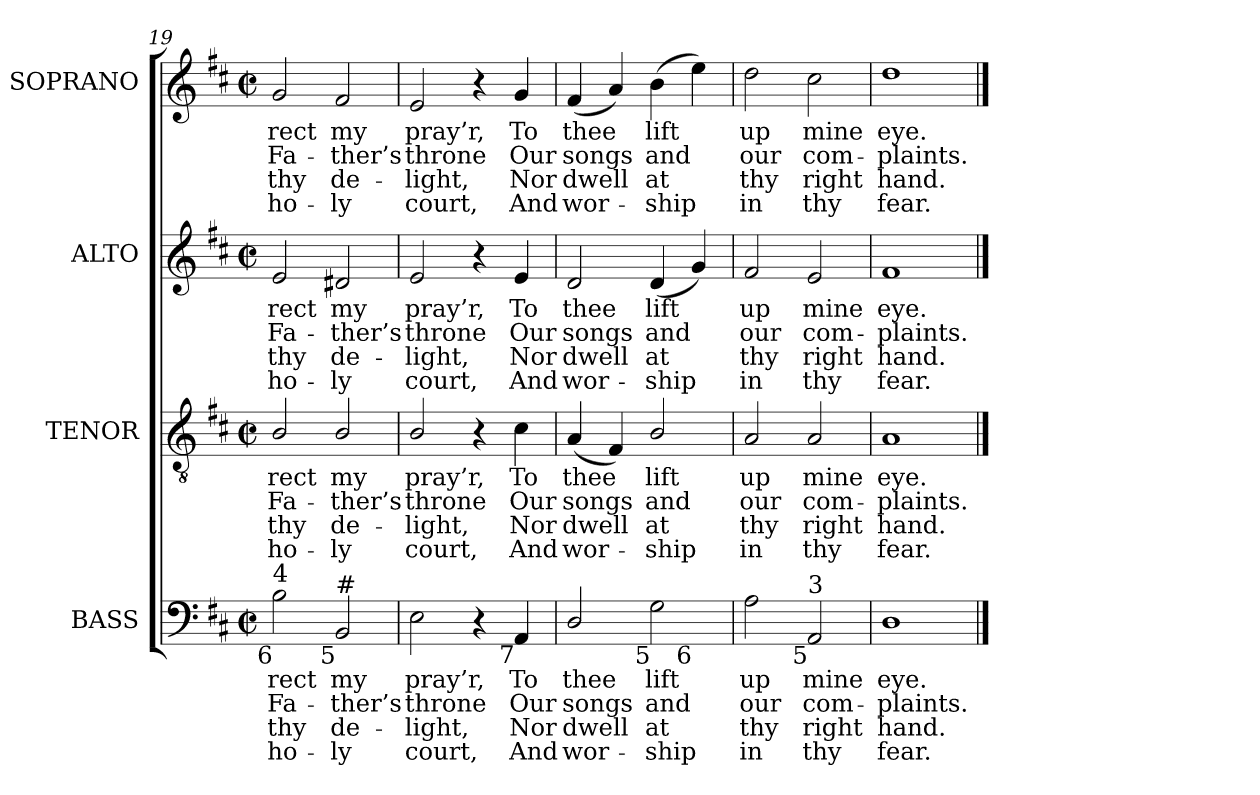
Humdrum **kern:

**kern	**text	**text	**text	**text	**kern	**text	**text	**text	**text	**kern	**text	**text	**text	**text	**kern	**text	**text	**text	**text
*part4	*part4	*part4	*part4	*part4	*part3	*part3	*part3	*part3	*part3	*part2	*part2	*part2	*part2	*part2	*part1	*part1	*part1	*part1	*part1
*staff4	*staff4	*staff4	*staff4	*staff4	*staff3	*staff3	*staff3	*staff3	*staff3	*staff2	*staff2	*staff2	*staff2	*staff2	*staff1	*staff1	*staff1	*staff1	*staff1
*I"BASS	*	*	*	*	*I"TENOR	*	*	*	*	*I"ALTO	*	*	*	*	*I"SOPRANO	*	*	*	*
*I'B.	*	*	*	*	*I'T.	*	*	*	*	*I'A.	*	*	*	*	*I'S.	*	*	*	*
*clefF4	*	*	*	*	*clefGv2	*	*	*	*	*clefG2	*	*	*	*	*clefG2	*	*	*	*
*	*	*	*	*	*ITrd7c12	*	*	*	*	*	*	*	*	*	*	*	*	*	*
*k[f#c#]	*	*	*	*	*k[f#c#]	*	*	*	*	*k[f#c#]	*	*	*	*	*k[f#c#]	*	*	*	*
*D:	*	*	*	*	*D:	*	*	*	*	*D:	*	*	*	*	*D:	*	*	*	*
*M2/2	*	*	*	*	*M2/2	*	*	*	*	*M2/2	*	*	*	*	*M2/2	*	*	*	*
*met(c|)	*	*	*	*	*met(c|)	*	*	*	*	*met(c|)	*	*	*	*	*met(c|)	*	*	*	*
=19	=19	=19	=19	=19	=19	=19	=19	=19	=19	=19	=19	=19	=19	=19	=19	=19	=19	=19	=19
!	!LO:LY:b:color=#000000	!LO:LY:b:color=#000000	!LO:LY:b:color=#000000	!LO:LY:b:color=#000000	!	!	!	!	!	!	!	!	!	!	!	!	!	!	!
!	!	!	!	!	!	!LO:LY:b:color=#000000	!LO:LY:b:color=#000000	!LO:LY:b:color=#000000	!LO:LY:b:color=#000000	!	!	!	!	!	!	!	!	!	!
!	!	!	!	!	!	!	!	!	!	!	!LO:LY:b:color=#000000	!LO:LY:b:color=#000000	!LO:LY:b:color=#000000	!LO:LY:b:color=#000000	!	!	!	!	!
!LO:TX:b:rj:t=6	!	!	!	!	!	!	!	!	!	!	!	!	!	!	!	!	!	!	!
!LO:TX:t=4	!	!	!	!	!	!	!	!	!	!	!	!	!	!	!	!	!	!	!
!	!	!	!	!	!	!	!	!	!	!	!	!	!	!	!	!LO:LY:b:color=#000000	!LO:LY:b:color=#000000	!LO:LY:b:color=#000000	!LO:LY:b:color=#000000
2Bi\	-rect	Fa-	thy	ho-	2BBi/	-rect	Fa-	thy	ho-	2ei/	-rect	Fa-	thy	ho-	2gi/	-rect	Fa-	thy	ho-
!	!LO:LY:b:color=#000000	!LO:LY:b:color=#000000	!LO:LY:b:color=#000000	!LO:LY:b:color=#000000	!	!	!	!	!	!	!	!	!	!	!	!	!	!	!
!	!	!	!	!	!	!LO:LY:b:color=#000000	!LO:LY:b:color=#000000	!LO:LY:b:color=#000000	!LO:LY:b:color=#000000	!	!	!	!	!	!	!	!	!	!
!	!	!	!	!	!	!	!	!	!	!	!LO:LY:b:color=#000000	!LO:LY:b:color=#000000	!LO:LY:b:color=#000000	!LO:LY:b:color=#000000	!	!	!	!	!
!LO:TX:b:rj:t=5	!	!	!	!	!	!	!	!	!	!	!	!	!	!	!	!	!	!	!
!LO:TX:t=#	!	!	!	!	!	!	!	!	!	!	!	!	!	!	!	!	!	!	!
!	!	!	!	!	!	!	!	!	!	!	!	!	!	!	!	!LO:LY:b:color=#000000	!LO:LY:b:color=#000000	!LO:LY:b:color=#000000	!LO:LY:b:color=#000000
2BBi/	my	-ther’s	-de-	-ly	2BBi/	my	-ther’s	-de-	-ly	2d#Xi/	my	-ther’s	-de-	-ly	2f#i/	my	-ther’s	-de-	-ly
=20	=20	=20	=20	=20	=20	=20	=20	=20	=20	=20	=20	=20	=20	=20	=20	=20	=20	=20	=20
!	!LO:LY:b:color=#000000	!LO:LY:b:color=#000000	!LO:LY:b:color=#000000	!LO:LY:b:color=#000000	!	!	!	!	!	!	!	!	!	!	!	!	!	!	!
!	!	!	!	!	!	!LO:LY:b:color=#000000	!LO:LY:b:color=#000000	!LO:LY:b:color=#000000	!LO:LY:b:color=#000000	!	!	!	!	!	!	!	!	!	!
!	!	!	!	!	!	!	!	!	!	!	!LO:LY:b:color=#000000	!LO:LY:b:color=#000000	!LO:LY:b:color=#000000	!LO:LY:b:color=#000000	!	!	!	!	!
!	!	!	!	!	!	!	!	!	!	!	!	!	!	!	!	!LO:LY:b:color=#000000	!LO:LY:b:color=#000000	!LO:LY:b:color=#000000	!LO:LY:b:color=#000000
2Ei\	pray’r,	throne	light,	court,	2BBi/	pray’r,	throne	light,	court,	2ei/	pray’r,	throne	light,	court,	2ei/	pray’r,	throne	light,	court,
4r	.	.	.	.	4r	.	.	.	.	4r	.	.	.	.	4r	.	.	.	.
!	!LO:LY:b:color=#000000	!LO:LY:b:color=#000000	!LO:LY:b:color=#000000	!LO:LY:b:color=#000000	!	!	!	!	!	!	!	!	!	!	!	!	!	!	!
!	!	!	!	!	!	!LO:LY:b:color=#000000	!LO:LY:b:color=#000000	!LO:LY:b:color=#000000	!LO:LY:b:color=#000000	!	!	!	!	!	!	!	!	!	!
!	!	!	!	!	!	!	!	!	!	!	!LO:LY:b:color=#000000	!LO:LY:b:color=#000000	!LO:LY:b:color=#000000	!LO:LY:b:color=#000000	!	!	!	!	!
!LO:TX:b:rj:t=7	!	!	!	!	!	!	!	!	!	!	!	!	!	!	!	!	!	!	!
!	!	!	!	!	!	!	!	!	!	!	!	!	!	!	!	!LO:LY:b:color=#000000	!LO:LY:b:color=#000000	!LO:LY:b:color=#000000	!LO:LY:b:color=#000000
4AAi/	To	Our	Nor	And	4C#i\	To	Our	Nor	And	4ei/	To	Our	Nor	And	4gi/	To	Our	Nor	And
=21	=21	=21	=21	=21	=21	=21	=21	=21	=21	=21	=21	=21	=21	=21	=21	=21	=21	=21	=21
!	!LO:LY:b:color=#000000	!LO:LY:b:color=#000000	!LO:LY:b:color=#000000	!LO:LY:b:color=#000000	!	!	!	!	!	!	!	!	!	!	!	!	!	!	!
!	!	!	!	!	!	!LO:LY:b:color=#000000	!LO:LY:b:color=#000000	!LO:LY:b:color=#000000	!LO:LY:b:color=#000000	!	!	!	!	!	!	!	!	!	!
!	!	!	!	!	!	!	!	!	!	!	!LO:LY:b:color=#000000	!LO:LY:b:color=#000000	!LO:LY:b:color=#000000	!LO:LY:b:color=#000000	!	!	!	!	!
!	!	!	!	!	!	!	!	!	!	!	!	!	!	!	!	!LO:LY:b:color=#000000	!LO:LY:b:color=#000000	!LO:LY:b:color=#000000	!LO:LY:b:color=#000000
*^	*	*	*	*	*	*	*	*	*	*	*	*	*	*	*	*	*	*	*
2Di/	2.ryy	thee	songs	dwell	wor-	(4AAi/	thee	songs	dwell	wor-	2di/	thee	songs	dwell	wor-	(4f#i/	thee	songs	dwell	wor-
.	.	.	.	.	.	4FF#i/)	.	.	.	.	.	.	.	.	.	4ai/)	.	.	.	.
!	!	!LO:LY:b:color=#000000	!LO:LY:b:color=#000000	!LO:LY:b:color=#000000	!LO:LY:b:color=#000000	!	!	!	!	!	!	!	!	!	!	!	!	!	!	!
!	!	!	!	!	!	!	!LO:LY:b:color=#000000	!LO:LY:b:color=#000000	!LO:LY:b:color=#000000	!LO:LY:b:color=#000000	!	!	!	!	!	!	!	!	!	!
!	!	!	!	!	!	!	!	!	!	!	!	!LO:LY:b:color=#000000	!LO:LY:b:color=#000000	!LO:LY:b:color=#000000	!LO:LY:b:color=#000000	!	!	!	!	!
!LO:TX:b:rj:t=5	!	!	!	!	!	!	!	!	!	!	!	!	!	!	!	!	!	!	!	!
!	!	!	!	!	!	!	!	!	!	!	!	!	!	!	!	!	!LO:LY:b:color=#000000	!LO:LY:b:color=#000000	!LO:LY:b:color=#000000	!LO:LY:b:color=#000000
2Gi\	.	lift	and	-at	ship	2BBi/	lift	and	-at	ship	(4di/	lift	and	-at	ship	(4bi\	lift	and	-at	ship
!	!LO:TX:b:rj:t=6	!	!	!	!	!	!	!	!	!	!	!	!	!	!	!	!	!	!	!
.	4ryy	.	.	.	.	.	.	.	.	.	4gi/)	.	.	.	.	4eei\)	.	.	.	.
*v	*v	*	*	*	*	*	*	*	*	*	*	*	*	*	*	*	*	*	*	*
=22	=22	=22	=22	=22	=22	=22	=22	=22	=22	=22	=22	=22	=22	=22	=22	=22	=22	=22	=22
*^	*	*	*	*	*	*	*	*	*	*	*	*	*	*	*	*	*	*	*
!	!	!LO:LY:b:color=#000000	!LO:LY:b:color=#000000	!LO:LY:b:color=#000000	!LO:LY:b:color=#000000	!	!	!	!	!	!	!	!	!	!	!	!	!	!	!
*v	*v	*	*	*	*	*	*	*	*	*	*	*	*	*	*	*	*	*	*	*
*^	*	*	*	*	*	*	*	*	*	*	*	*	*	*	*	*	*	*	*
!	!	!	!	!	!	!	!LO:LY:b:color=#000000	!LO:LY:b:color=#000000	!LO:LY:b:color=#000000	!LO:LY:b:color=#000000	!	!	!	!	!	!	!	!	!	!
*v	*v	*	*	*	*	*	*	*	*	*	*	*	*	*	*	*	*	*	*	*
*^	*	*	*	*	*	*	*	*	*	*	*	*	*	*	*	*	*	*	*
!	!	!	!	!	!	!	!	!	!	!	!	!LO:LY:b:color=#000000	!LO:LY:b:color=#000000	!LO:LY:b:color=#000000	!LO:LY:b:color=#000000	!	!	!	!	!
*v	*v	*	*	*	*	*	*	*	*	*	*	*	*	*	*	*	*	*	*	*
*^	*	*	*	*	*	*	*	*	*	*	*	*	*	*	*	*	*	*	*
!LO:TX:b:rj:t=6	!	!	!	!	!	!	!	!	!	!	!	!	!	!	!	!	!	!	!	!
!LO:TX:t=4	!	!	!	!	!	!	!	!	!	!	!	!	!	!	!	!	!	!	!	!
!	!	!	!	!	!	!	!	!	!	!	!	!	!	!	!	!	!LO:LY:b:color=#000000	!LO:LY:b:color=#000000	!LO:LY:b:color=#000000	!LO:LY:b:color=#000000
*v	*v	*	*	*	*	*	*	*	*	*	*	*	*	*	*	*	*	*	*	*
2Ai\	up	our	thy	in	2AAi/	up	our	thy	in	2f#i/	up	our	thy	in	2ddi\	up	our	thy	in
!	!LO:LY:b:color=#000000	!LO:LY:b:color=#000000	!LO:LY:b:color=#000000	!LO:LY:b:color=#000000	!	!	!	!	!	!	!	!	!	!	!	!	!	!	!
!	!	!	!	!	!	!LO:LY:b:color=#000000	!LO:LY:b:color=#000000	!LO:LY:b:color=#000000	!LO:LY:b:color=#000000	!	!	!	!	!	!	!	!	!	!
!	!	!	!	!	!	!	!	!	!	!	!LO:LY:b:color=#000000	!LO:LY:b:color=#000000	!LO:LY:b:color=#000000	!LO:LY:b:color=#000000	!	!	!	!	!
!LO:TX:b:rj:t=5	!	!	!	!	!	!	!	!	!	!	!	!	!	!	!	!	!	!	!
!LO:TX:t=3	!	!	!	!	!	!	!	!	!	!	!	!	!	!	!	!	!	!	!
!	!	!	!	!	!	!	!	!	!	!	!	!	!	!	!	!LO:LY:b:color=#000000	!LO:LY:b:color=#000000	!LO:LY:b:color=#000000	!LO:LY:b:color=#000000
2AAi/	mine	com-	right	thy	2AAi/	mine	com-	right	thy	2ei/	mine	com-	right	thy	2cc#i\	mine	com-	right	thy
=23	=23	=23	=23	=23	=23	=23	=23	=23	=23	=23	=23	=23	=23	=23	=23	=23	=23	=23	=23
!	!LO:LY:b:color=#000000	!LO:LY:b:color=#000000	!LO:LY:b:color=#000000	!LO:LY:b:color=#000000	!	!	!	!	!	!	!	!	!	!	!	!	!	!	!
!	!	!	!	!	!	!LO:LY:b:color=#000000	!LO:LY:b:color=#000000	!LO:LY:b:color=#000000	!LO:LY:b:color=#000000	!	!	!	!	!	!	!	!	!	!
!	!	!	!	!	!	!	!	!	!	!	!LO:LY:b:color=#000000	!LO:LY:b:color=#000000	!LO:LY:b:color=#000000	!LO:LY:b:color=#000000	!	!	!	!	!
!	!	!	!	!	!	!	!	!	!	!	!	!	!	!	!	!LO:LY:b:color=#000000	!LO:LY:b:color=#000000	!LO:LY:b:color=#000000	!LO:LY:b:color=#000000
1Di	eye.	-plaints.	hand.	fear.	1AAi	eye.	-plaints.	hand.	fear.	1f#i	eye.	-plaints.	hand.	fear.	1ddi	eye.	-plaints.	hand.	fear.
==	==	==	==	==	==	==	==	==	==	==	==	==	==	==	==	==	==	==	==
*-	*-	*-	*-	*-	*-	*-	*-	*-	*-	*-	*-	*-	*-	*-	*-	*-	*-	*-	*-
